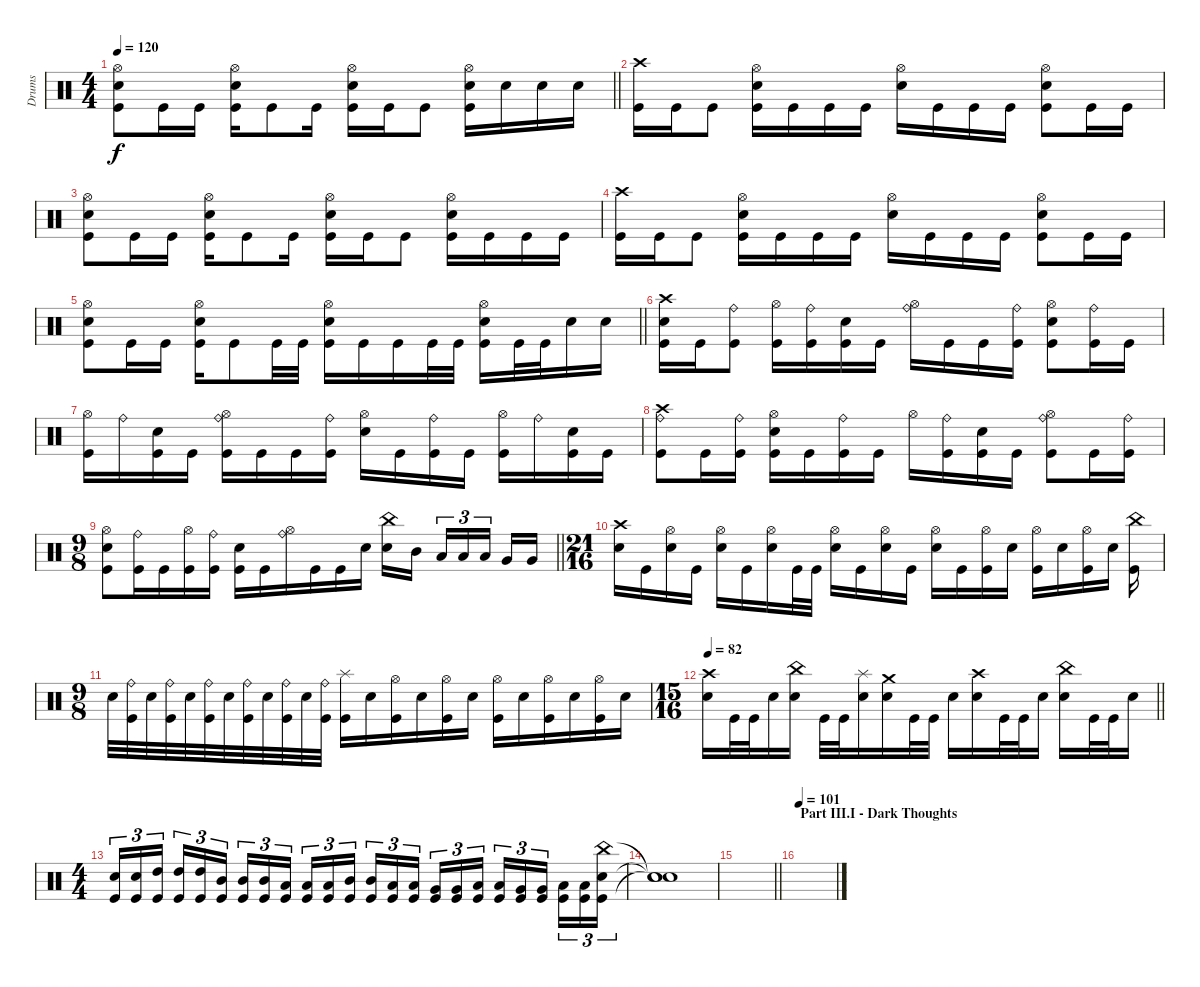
\track ("Drums" "Drums") {instrument percussion}
\staff
\articulation defaults
\ts (4 4)
\tempo 120
\clef neutral
\barLineRight lightlight
\ks c
("Hi-Hat (open)" "Electric Snare (hit)" "Kick (hit)").8{dy f} "Kick (hit)".16 "Kick (hit)".16 ("Hi-Hat (open)" "Electric Snare (hit)" "Kick (hit)").16 "Kick (hit)".8 "Kick (hit)".16 ("Hi-Hat (open)" "Electric Snare (hit)" "Kick (hit)").16 "Kick (hit)".16 "Kick (hit)".8 ("Hi-Hat (open)" "Electric Snare (hit)" "Kick (hit)").16 "Electric Snare (hit)".16 "Electric Snare (hit)".16 "Electric Snare (hit)".16 |
("Crash high (hit)" "Kick (hit)").16 "Kick (hit)".16 "Kick (hit)".8 ("Hi-Hat (open)" "Electric Snare (hit)" "Kick (hit)").16 "Kick (hit)".16 "Kick (hit)".16 "Kick (hit)".16 ("Hi-Hat (open)" "Electric Snare (hit)").16 "Kick (hit)".16 "Kick (hit)".16 "Kick (hit)".16 ("Hi-Hat (open)" "Electric Snare (hit)" "Kick (hit)").8 "Kick (hit)".16 "Kick (hit)".16 |
("Hi-Hat (open)" "Electric Snare (hit)" "Kick (hit)").8 "Kick (hit)".16 "Kick (hit)".16 ("Hi-Hat (open)" "Electric Snare (hit)" "Kick (hit)").16 "Kick (hit)".8 "Kick (hit)".16 ("Hi-Hat (open)" "Electric Snare (hit)" "Kick (hit)").16 "Kick (hit)".16 "Kick (hit)".8 ("Hi-Hat (open)" "Electric Snare (hit)" "Kick (hit)").16 "Kick (hit)".16 "Kick (hit)".16 "Kick (hit)".16 |
("Crash high (hit)" "Kick (hit)").16 "Kick (hit)".16 "Kick (hit)".8 ("Hi-Hat (open)" "Electric Snare (hit)" "Kick (hit)").16 "Kick (hit)".16 "Kick (hit)".16 "Kick (hit)".16 ("Hi-Hat (open)" "Electric Snare (hit)").16 "Kick (hit)".16 "Kick (hit)".16 "Kick (hit)".16 ("Hi-Hat (open)" "Electric Snare (hit)" "Kick (hit)").8 "Kick (hit)".16 "Kick (hit)".16 |
\barLineRight lightlight
("Hi-Hat (open)" "Electric Snare (hit)" "Kick (hit)").8 "Kick (hit)".16 "Kick (hit)".16 ("Hi-Hat (open)" "Electric Snare (hit)" "Kick (hit)").16 "Kick (hit)".8 "Kick (hit)".32 "Kick (hit)".32 ("Hi-Hat (open)" "Electric Snare (hit)" "Kick (hit)").16 "Kick (hit)".16 "Kick (hit)".16 "Kick (hit)".32 "Kick (hit)".32 ("Hi-Hat (open)" "Electric Snare (hit)" "Kick (hit)").16 "Kick (hit)".32 "Kick (hit)".32 "Electric Snare (hit)".16 "Electric Snare (hit)".16 |
\section ("" "")
("Crash high (hit)" "Electric Snare (hit)" "Kick (hit)").16 "Kick (hit)".16 ("Ride (bell)" "Kick (hit)").8 ("Hi-Hat (open)" "Kick (hit)").16 ("Ride (bell)" "Kick (hit)").16 ("Electric Snare (hit)" "Kick (hit)").16 "Kick (hit)".16 ("Ride (bell)" "Hi-Hat (open)").16 "Kick (hit)".16 "Kick (hit)".16 ("Ride (bell)" "Kick (hit)").16 ("Hi-Hat (open)" "Electric Snare (hit)" "Kick (hit)").8 ("Ride (bell)" "Kick (hit)").16 "Kick (hit)".16 |
("Hi-Hat (open)" "Kick (hit)").16 "Ride (bell)".16 ("Electric Snare (hit)" "Kick (hit)").16 "Kick (hit)".16 ("Ride (bell)" "Hi-Hat (open)" "Kick (hit)").16 "Kick (hit)".16 "Kick (hit)".16 ("Ride (bell)" "Kick (hit)").16 ("Hi-Hat (open)" "Electric Snare (hit)").16 "Kick (hit)".16 ("Ride (bell)" "Kick (hit)").16 "Kick (hit)".16 ("Hi-Hat (open)" "Kick (hit)").16 "Ride (bell)".16 ("Electric Snare (hit)" "Kick (hit)").16 "Kick (hit)".16 |
("Crash high (hit)" "Ride (bell)" "Kick (hit)").8 "Kick (hit)".16 ("Ride (bell)" "Kick (hit)").16 ("Hi-Hat (open)" "Electric Snare (hit)" "Kick (hit)").16 "Kick (hit)".16 ("Ride (bell)" "Kick (hit)").16 "Kick (hit)".16 "Hi-Hat (open)".16 ("Ride (bell)" "Kick (hit)").16 ("Electric Snare (hit)" "Kick (hit)").16 "Kick (hit)".16 ("Ride (bell)" "Hi-Hat (open)" "Kick (hit)").8 "Kick (hit)".16 ("Ride (bell)" "Kick (hit)").16 |
\ts (9 8)
\barLineRight lightlight
("Hi-Hat (open)" "Electric Snare (hit)" "Kick (hit)").8 ("Ride (bell)" "Kick (hit)").16 "Kick (hit)".16 ("Hi-Hat (open)" "Kick (hit)").16 ("Ride (bell)" "Kick (hit)").16 ("Electric Snare (hit)" "Kick (hit)").16 "Kick (hit)".16 ("Ride (bell)" "Hi-Hat (open)").16 "Kick (hit)".16 "Kick (hit)".16 "Electric Snare (hit)".16 ("China (hit)" "Electric Snare (hit)").16 "Mid Tom (hit)".16{beam splitsecondary} "Low Tom (hit)".16{tu (3 2)} "Low Tom (hit)".16{tu (3 2)} "Low Tom (hit)".16{tu (3 2) beam splitsecondary} "Very Low Tom (hit)".16 "Very Low Tom (hit)".16 |
\ts (21 16)
("Crash high (hit)" "Electric Snare (hit)").16 "Kick (hit)".16 ("Hi-Hat (open)" "Electric Snare (hit)").16 "Kick (hit)".16 ("Hi-Hat (open)" "Electric Snare (hit)").16 "Kick (hit)".16 ("Hi-Hat (open)" "Electric Snare (hit)").16 "Kick (hit)".32 "Kick (hit)".32 ("Hi-Hat (open)" "Electric Snare (hit)").16 "Kick (hit)".16 ("Hi-Hat (open)" "Electric Snare (hit)").16 "Kick (hit)".16 ("Hi-Hat (open)" "Electric Snare (hit)").16 "Kick (hit)".16 ("Hi-Hat (open)" "Kick (hit)").16 "Electric Snare (hit)".16 ("Hi-Hat (open)" "Kick (hit)").16 "Electric Snare (hit)".16 ("Hi-Hat (open)" "Kick (hit)").16 "Electric Snare (hit)".16 ("China (hit)" "Kick (hit)").16 |
\ts (9 8)
"Electric Snare (hit)".32 ("Ride (bell)" "Kick (hit)").32 "Electric Snare (hit)".32 ("Ride (bell)" "Kick (hit)").32 "Electric Snare (hit)".32 ("Ride (bell)" "Kick (hit)").32 "Electric Snare (hit)".32 ("Ride (bell)" "Kick (hit)").32 "Electric Snare (hit)".32 ("Ride (bell)" "Kick (hit)").32 "Electric Snare (hit)".32 ("Ride (bell)" "Kick (hit)").32 ("Splash (hit)" "Kick (hit)").16 "Electric Snare (hit)".16 ("Hi-Hat (open)" "Kick (hit)").16 "Electric Snare (hit)".16 ("Hi-Hat (open)" "Kick (hit)").16 "Electric Snare (hit)".16 ("Hi-Hat (open)" "Kick (hit)").16 "Electric Snare (hit)".16 ("Hi-Hat (open)" "Kick (hit)").16 "Electric Snare (hit)".16 ("Hi-Hat (open)" "Kick (hit)").16 "Electric Snare (hit)".16 |
\ts (15 16)
\tempo 82
\barLineRight lightlight
("Crash high (hit)" "Electric Snare (hit)").16 "Kick (hit)".32 "Kick (hit)".32 "Electric Snare (hit)".16 ("China (hit)" "Electric Snare (hit)").16 "Kick (hit)".32 "Kick (hit)".32 ("Splash (hit)" "Electric Snare (hit)").16 ("Crash medium (hit)" "Electric Snare (hit)").16 "Kick (hit)".32 "Kick (hit)".32 "Electric Snare (hit)".16 ("Crash high (hit)" "Electric Snare (hit)").16 "Kick (hit)".32 "Kick (hit)".32 "Electric Snare (hit)".16 ("China (hit)" "Electric Snare (hit)").16 "Kick (hit)".32 "Kick (hit)".32 "Electric Snare (hit)".16 |
\ts (4 4)
("Electric Snare (hit)" "Kick (hit)").16{tu (3 2)} ("Electric Snare (hit)" "Kick (hit)").16{tu (3 2)} ("High Tom (hit)" "Kick (hit)").16{tu (3 2) beam splitsecondary} ("High Tom (hit)" "Kick (hit)").16{tu (3 2)} ("High Tom (hit)" "Kick (hit)").16{tu (3 2)} ("Mid Tom (hit)" "Kick (hit)").16{tu (3 2)} ("Mid Tom (hit)" "Kick (hit)").16{tu (3 2)} ("Mid Tom (hit)" "Kick (hit)").16{tu (3 2)} ("Low Tom (hit)" "Kick (hit)").16{tu (3 2) beam splitsecondary} ("Low Tom (hit)" "Kick (hit)").16{tu (3 2)} ("Low Tom (hit)" "Kick (hit)").16{tu (3 2)} ("Mid Tom (hit)" "Kick (hit)").16{tu (3 2)} ("Mid Tom (hit)" "Kick (hit)").16{tu (3 2)} ("Low Tom (hit)" "Kick (hit)").16{tu (3 2)} ("Low Tom (hit)" "Kick (hit)").16{tu (3 2) beam splitsecondary} ("Very Low Tom (hit)" "Kick (hit)").16{tu (3 2)} ("Very Low Tom (hit)" "Kick (hit)").16{tu (3 2)} ("Low Tom (hit)" "Kick (hit)").16{tu (3 2)} ("Low Tom (hit)" "Kick (hit)").16{tu (3 2)} ("Very Low Tom (hit)" "Kick (hit)").16{tu (3 2)} ("Very Low Tom (hit)" "Kick (hit)").16{tu (3 2) beam splitsecondary} ("Low Floor Tom (hit)" "Kick (hit)").16{tu (3 2)} ("Low Floor Tom (hit)" "Kick (hit)").16{tu (3 2)} ("China (hit)" "Electric Snare (hit)" "Kick (hit)").16{tu (3 2)} |
("Snare (hit)"{t} "Snare (hit)"{t} "Snare (hit)"{t}).1 |
\barLineRight lightlight
|
\section ("" "Part III.I - Dark Thoughts")
\tempo 101
